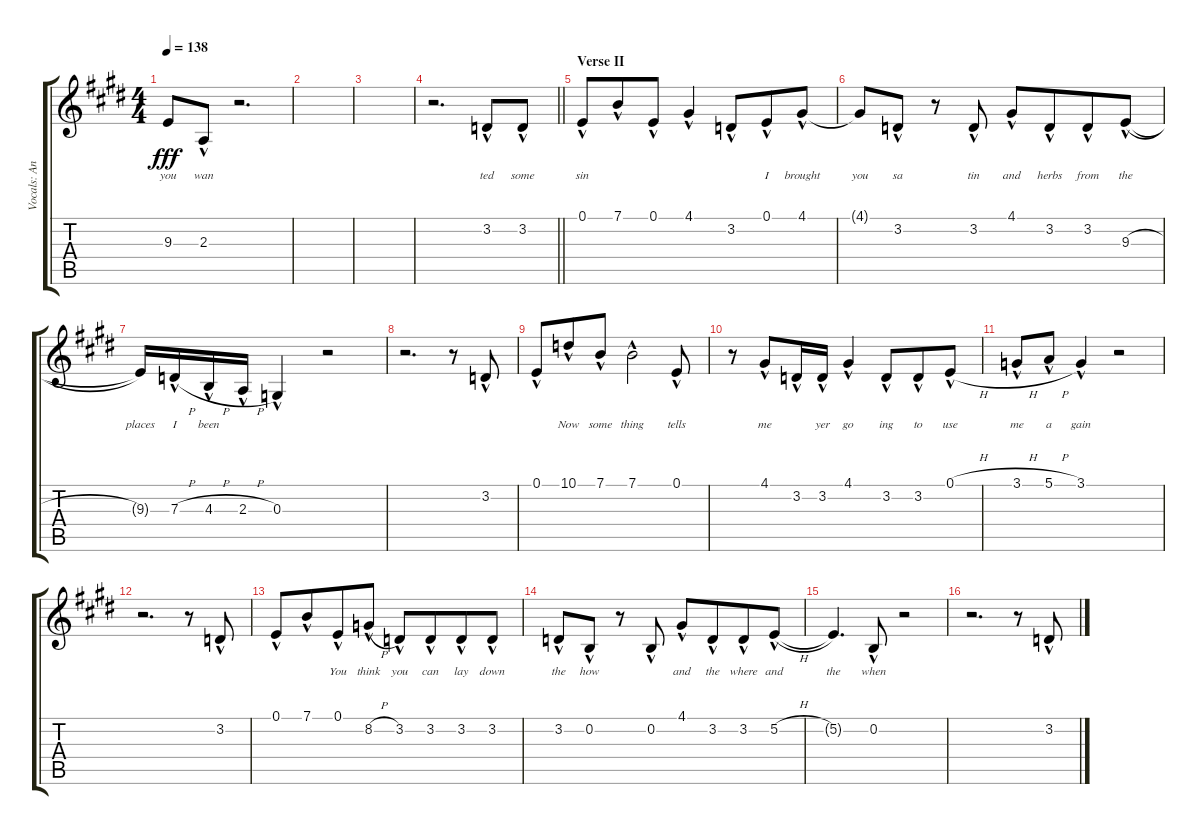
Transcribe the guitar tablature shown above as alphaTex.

\track ("Vocals: Ann" "Vocals: An") {instrument lead2sawtooth}
\staff {score tabs}
\tuning (E4 B3 G3 D3 A2 E2) {hide}
\ts (4 4)
\tempo 138
\clef g2
\ks e
9.3{t}.8{lyrics (0 "you") lyrics (1 "") lyrics (2 "") lyrics (3 "") lyrics (4 "") dy fff} 2.3{hac}.8{lyrics (0 "wan") lyrics (1 "") lyrics (2 "") lyrics (3 "") lyrics (4 "")} r.2{d} |
|
|
\barLineRight lightlight
r.2{d} 3.2{hac}.8{lyrics (0 "ted") lyrics (1 "") lyrics (2 "") lyrics (3 "") lyrics (4 "")} 3.2{hac}.8{lyrics (0 "some") lyrics (1 "") lyrics (2 "") lyrics (3 "") lyrics (4 "")} |
\section ("" "Verse II")
0.1{hac}.8{lyrics (0 "sin") lyrics (1 "") lyrics (2 "") lyrics (3 "") lyrics (4 "")} 7.1{hac}.8{lyrics (0 "") lyrics (1 "") lyrics (2 "") lyrics (3 "") lyrics (4 "") beam merge} 0.1{hac}.8{lyrics (0 "") lyrics (1 "") lyrics (2 "") lyrics (3 "") lyrics (4 "")} 4.1{hac}.4{lyrics (0 "") lyrics (1 "") lyrics (2 "") lyrics (3 "") lyrics (4 "")} 3.2{hac}.8{lyrics (0 "") lyrics (1 "") lyrics (2 "") lyrics (3 "") lyrics (4 "") beam merge} 0.1{hac}.8{lyrics (0 "I") lyrics (1 "") lyrics (2 "") lyrics (3 "") lyrics (4 "")} 4.1{hac}.8{lyrics (0 "brought") lyrics (1 "") lyrics (2 "") lyrics (3 "") lyrics (4 "")} |
4.1{t}.8{lyrics (0 "you") lyrics (1 "") lyrics (2 "") lyrics (3 "") lyrics (4 "")} 3.2{hac}.8{lyrics (0 "sa") lyrics (1 "") lyrics (2 "") lyrics (3 "") lyrics (4 "")} r.8 3.2{hac}.8{lyrics (0 "tin") lyrics (1 "") lyrics (2 "") lyrics (3 "") lyrics (4 "") beam split} 4.1{hac}.8{lyrics (0 "and") lyrics (1 "") lyrics (2 "") lyrics (3 "") lyrics (4 "")} 3.2{hac}.8{lyrics (0 "herbs") lyrics (1 "") lyrics (2 "") lyrics (3 "") lyrics (4 "") beam merge} 3.2{hac}.8{lyrics (0 "from") lyrics (1 "") lyrics (2 "") lyrics (3 "") lyrics (4 "")} 9.3{h hac}.8{lyrics (0 "the") lyrics (1 "") lyrics (2 "") lyrics (3 "") lyrics (4 "")} |
9.3{t}.16{lyrics (0 "places") lyrics (1 "") lyrics (2 "") lyrics (3 "") lyrics (4 "")} 7.3{h hac}.16{lyrics (0 "I") lyrics (1 "") lyrics (2 "") lyrics (3 "") lyrics (4 "")} 4.3{h hac}.16{lyrics (0 "been") lyrics (1 "") lyrics (2 "") lyrics (3 "") lyrics (4 "")} 2.3{h hac}.16{lyrics (0 "") lyrics (1 "") lyrics (2 "") lyrics (3 "") lyrics (4 "")} 0.3{hac}.4{lyrics (0 "") lyrics (1 "") lyrics (2 "") lyrics (3 "") lyrics (4 "")} r.2 |
r.2{d} r.8 3.2{hac}.8{lyrics (0 "") lyrics (1 "") lyrics (2 "") lyrics (3 "") lyrics (4 "")} |
0.1{hac}.8{lyrics (0 "") lyrics (1 "") lyrics (2 "") lyrics (3 "") lyrics (4 "")} 10.1{hac}.8{lyrics (0 "Now") lyrics (1 "") lyrics (2 "") lyrics (3 "") lyrics (4 "") beam merge} 7.1{hac}.8{lyrics (0 "some") lyrics (1 "") lyrics (2 "") lyrics (3 "") lyrics (4 "")} 7.1{hac}.2{lyrics (0 "thing") lyrics (1 "") lyrics (2 "") lyrics (3 "") lyrics (4 "")} 0.1{hac}.8{lyrics (0 "tells") lyrics (1 "") lyrics (2 "") lyrics (3 "") lyrics (4 "")} |
r.8 4.1{hac}.8{lyrics (0 "me") lyrics (1 "") lyrics (2 "") lyrics (3 "") lyrics (4 "") beam merge} 3.2{hac}.16{lyrics (0 "") lyrics (1 "") lyrics (2 "") lyrics (3 "") lyrics (4 "")} 3.2{hac}.16{lyrics (0 "yer") lyrics (1 "") lyrics (2 "") lyrics (3 "") lyrics (4 "")} 4.1{hac}.4{lyrics (0 "go") lyrics (1 "") lyrics (2 "") lyrics (3 "") lyrics (4 "")} 3.2{hac}.8{lyrics (0 "ing") lyrics (1 "") lyrics (2 "") lyrics (3 "") lyrics (4 "") beam merge} 3.2{hac}.8{lyrics (0 "to") lyrics (1 "") lyrics (2 "") lyrics (3 "") lyrics (4 "")} 0.1{h hac}.8{lyrics (0 "use") lyrics (1 "") lyrics (2 "") lyrics (3 "") lyrics (4 "")} |
3.1{h hac}.8{lyrics (0 "me") lyrics (1 "") lyrics (2 "") lyrics (3 "") lyrics (4 "")} 5.1{h hac}.8{lyrics (0 "a") lyrics (1 "") lyrics (2 "") lyrics (3 "") lyrics (4 "")} 3.1{hac}.4{lyrics (0 "gain") lyrics (1 "") lyrics (2 "") lyrics (3 "") lyrics (4 "")} r.2 |
r.2{d} r.8 3.2{hac}.8{lyrics (0 "") lyrics (1 "") lyrics (2 "") lyrics (3 "") lyrics (4 "")} |
0.1{hac}.8{lyrics (0 "") lyrics (1 "") lyrics (2 "") lyrics (3 "") lyrics (4 "")} 7.1{hac}.8{lyrics (0 "") lyrics (1 "") lyrics (2 "") lyrics (3 "") lyrics (4 "") beam merge} 0.1{hac}.8{lyrics (0 "You") lyrics (1 "") lyrics (2 "") lyrics (3 "") lyrics (4 "")} 8.2{h hac}.8{lyrics (0 "think") lyrics (1 "") lyrics (2 "") lyrics (3 "") lyrics (4 "") beam split} 3.2{hac}.8{lyrics (0 "you") lyrics (1 "") lyrics (2 "") lyrics (3 "") lyrics (4 "")} 3.2{hac}.8{lyrics (0 "can") lyrics (1 "") lyrics (2 "") lyrics (3 "") lyrics (4 "") beam merge} 3.2{hac}.8{lyrics (0 "lay") lyrics (1 "") lyrics (2 "") lyrics (3 "") lyrics (4 "")} 3.2{hac}.8{lyrics (0 "down") lyrics (1 "") lyrics (2 "") lyrics (3 "") lyrics (4 "")} |
3.2{hac}.8{lyrics (0 "the") lyrics (1 "") lyrics (2 "") lyrics (3 "") lyrics (4 "")} 0.2{hac}.8{lyrics (0 "how") lyrics (1 "") lyrics (2 "") lyrics (3 "") lyrics (4 "")} r.8 0.2{hac}.8{lyrics (0 "") lyrics (1 "") lyrics (2 "") lyrics (3 "") lyrics (4 "") beam split} 4.1{hac}.8{lyrics (0 "and") lyrics (1 "") lyrics (2 "") lyrics (3 "") lyrics (4 "")} 3.2{hac}.8{lyrics (0 "the") lyrics (1 "") lyrics (2 "") lyrics (3 "") lyrics (4 "") beam merge} 3.2{hac}.8{lyrics (0 "where") lyrics (1 "") lyrics (2 "") lyrics (3 "") lyrics (4 "")} 5.2{h hac}.8{lyrics (0 "and") lyrics (1 "") lyrics (2 "") lyrics (3 "") lyrics (4 "")} |
5.2{t}.4{d lyrics (0 "the") lyrics (1 "") lyrics (2 "") lyrics (3 "") lyrics (4 "")} 0.2{hac}.8{lyrics (0 "when") lyrics (1 "") lyrics (2 "") lyrics (3 "") lyrics (4 "")} r.2 |
r.2{d} r.8 3.2{hac}.8{lyrics (0 "") lyrics (1 "") lyrics (2 "") lyrics (3 "") lyrics (4 "")}
